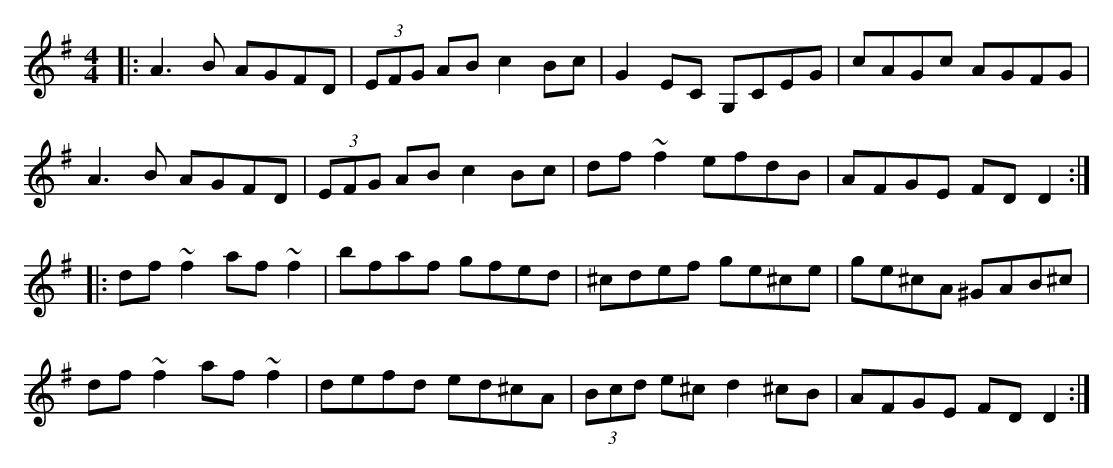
X:1
M:4/4
K:Dmix
|:A3B AGFD|(3EFG AB c2Bc|G2EC G,CEG|cAGc AGFG|
A3B AGFD|(3EFG AB c2Bc|df~f2 efdB|AFGE FDD2:|
|:df~f2 af~f2|bfaf gfed|^cdef ge^ce|ge^cA ^GAB^c|
df~f2 af~f2|defd ed^cA|(3Bcd e^c d2^cB|AFGE FDD2:|
